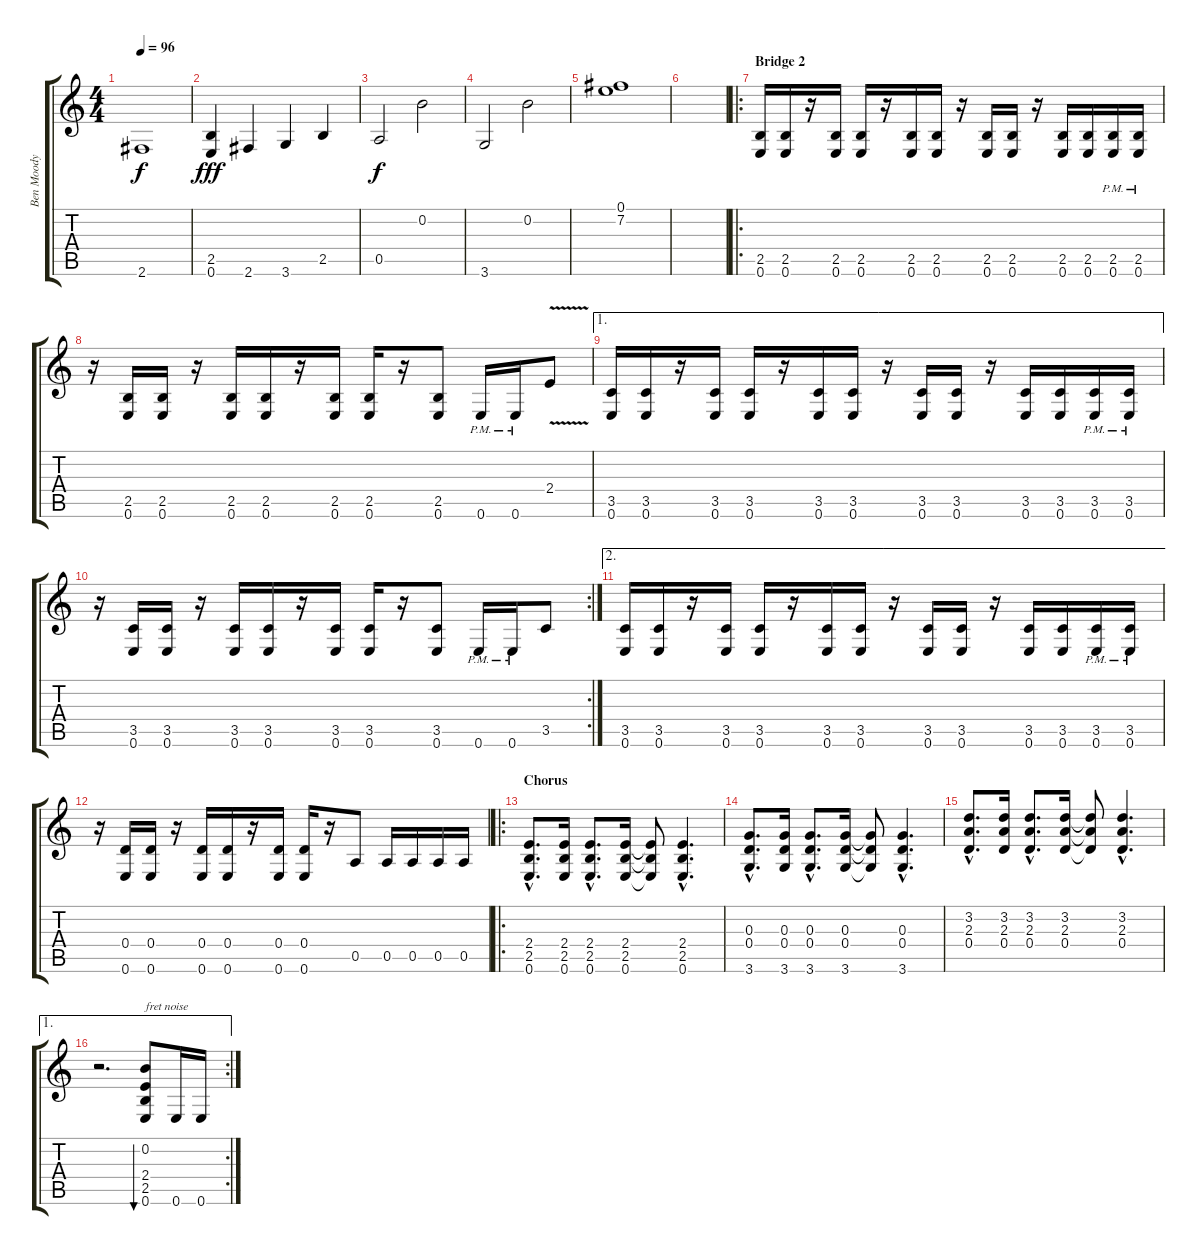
\track ("Ben Moody (Lead Guitar)" "Ben Moody ") {instrument overdrivenguitar}
\staff {score tabs}
\tuning (E4 B3 G3 D3 A2 E2) {hide}
\ts (4 4)
\tempo 96
\clef g2
\ks c
2.6.1{dy f} |
(2.5 0.6).4{dy fff} 2.6.4 3.6.4 2.5.4 |
0.5.2{dy f} 0.2.2 |
3.6.2 0.2.2 |
(0.1 7.2).1 |
|
\ro
\section ("" "Bridge 2")
(2.5 0.6).16 (2.5 0.6).16 r.16 (2.5 0.6).16 (2.5 0.6).16 r.16 (2.5 0.6).16 (2.5 0.6).16 r.16 (2.5 0.6).16 (2.5 0.6).16 r.16 (2.5 0.6).16 (2.5 0.6).16 (2.5{pm} 0.6{pm}).16 (2.5{pm} 0.6{pm}).16 |
r.16 (2.5 0.6).16 (2.5 0.6).16 r.16 (2.5 0.6).16 (2.5 0.6).16 r.16 (2.5 0.6).16 (2.5 0.6).16 r.16 (2.5 0.6).8 0.6{pm}.16 0.6{pm}.16 2.4{v}.8 |
\ae 1
(3.5 0.6).16 (3.5 0.6).16 r.16 (3.5 0.6).16 (3.5 0.6).16 r.16 (3.5 0.6).16 (3.5 0.6).16 r.16 (3.5 0.6).16 (3.5 0.6).16 r.16 (3.5 0.6).16 (3.5 0.6).16 (3.5{pm} 0.6{pm}).16 (3.5{pm} 0.6{pm}).16 |
\rc 2
r.16 (3.5 0.6).16 (3.5 0.6).16 r.16 (3.5 0.6).16 (3.5 0.6).16 r.16 (3.5 0.6).16 (3.5 0.6).16 r.16 (3.5 0.6).8 0.6{pm}.16 0.6{pm}.16 3.5.8 |
\ae 2
(3.5 0.6).16 (3.5 0.6).16 r.16 (3.5 0.6).16 (3.5 0.6).16 r.16 (3.5 0.6).16 (3.5 0.6).16 r.16 (3.5 0.6).16 (3.5 0.6).16 r.16 (3.5 0.6).16 (3.5 0.6).16 (3.5{pm} 0.6{pm}).16 (3.5{pm} 0.6{pm}).16 |
r.16 (0.4 0.6).16 (0.4 0.6).16 r.16 (0.4 0.6).16 (0.4 0.6).16 r.16 (0.4 0.6).16 (0.4 0.6).16 r.16 0.5.8 0.5.16 0.5.16 0.5.16 0.5.16 |
\ro
\section ("" "Chorus")
(2.4{hac} 2.5{hac} 0.6{hac}).8{d instrument distortionguitar} (2.4 2.5 0.6).16 (2.4{hac} 2.5{hac} 0.6{hac}).8{d} (2.4 2.5 0.6).16 (2.4{t} 2.5{t} 0.6{t}).8 (2.4{hac} 2.5{hac} 0.6{hac}).4{d} |
(0.3{hac} 0.4{hac} 3.6{hac}).8{d} (0.3 0.4 3.6).16 (0.3{hac} 0.4{hac} 3.6{hac}).8{d} (0.3 0.4 3.6).16 (0.3{t} 0.4{t} 3.6{t}).8 (0.3{hac} 0.4{hac} 3.6{hac}).4{d} |
(3.2{hac} 2.3{hac} 0.4{hac}).8{d} (3.2 2.3 0.4).16 (3.2{hac} 2.3{hac} 0.4{hac}).8{d} (3.2 2.3 0.4).16 (3.2{t} 2.3{t} 0.4{t}).8 (3.2{hac} 2.3{hac} 0.4{hac}).4{d} |
\ae 1
\rc 2
r.2{d} (0.2 2.4 2.5 0.6).8{bu 120 txt "fret noise" instrument guitarfretnoise} 0.6.16{instrument overdrivenguitar} 0.6.16
